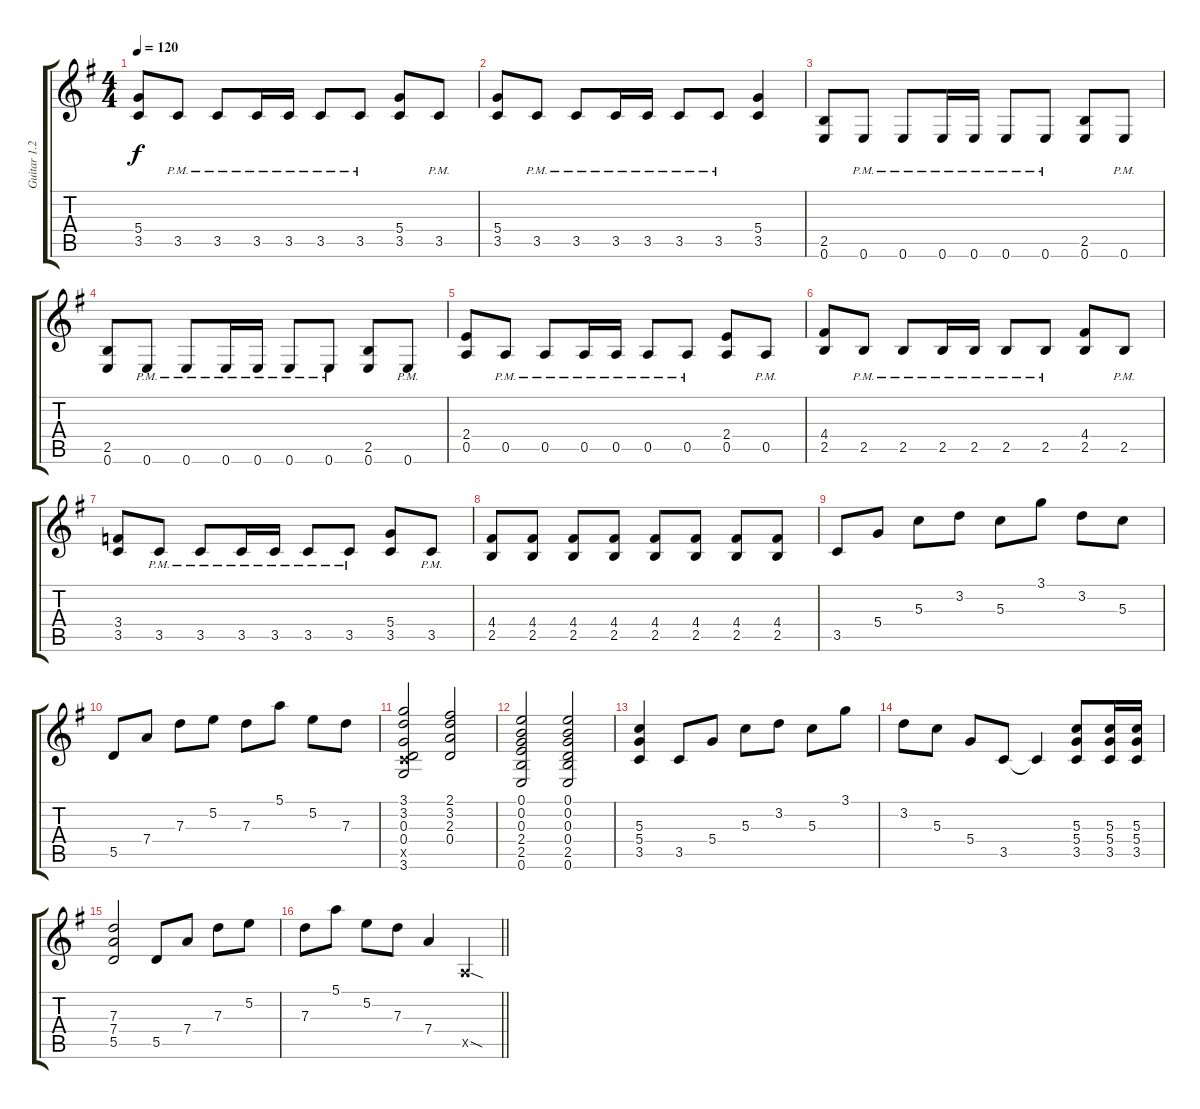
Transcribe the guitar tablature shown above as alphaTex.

\track ("Guitar 1.2" "Guitar 1.2") {instrument distortionguitar}
\staff {score tabs}
\tuning (E4 B3 G3 D3 A2 E2) {hide}
\ts (4 4)
\tempo 120
\clef g2
\ks g
(5.4 3.5).8{dy f} 3.5{pm}.8 3.5{pm}.8 3.5{pm}.16 3.5{pm}.16 3.5{pm}.8 3.5{pm}.8 (5.4 3.5).8 3.5{pm}.8 |
(5.4 3.5).8 3.5{pm}.8 3.5{pm}.8 3.5{pm}.16 3.5{pm}.16 3.5{pm}.8 3.5{pm}.8 (5.4 3.5).4 |
(2.5 0.6).8 0.6{pm}.8 0.6{pm}.8 0.6{pm}.16 0.6{pm}.16 0.6{pm}.8 0.6{pm}.8 (2.5 0.6).8 0.6{pm}.8 |
(2.5 0.6).8 0.6{pm}.8 0.6{pm}.8 0.6{pm}.16 0.6{pm}.16 0.6{pm}.8 0.6{pm}.8 (2.5 0.6).8 0.6{pm}.8 |
(2.4 0.5).8 0.5{pm}.8 0.5{pm}.8 0.5{pm}.16 0.5{pm}.16 0.5{pm}.8 0.5{pm}.8 (2.4 0.5).8 0.5{pm}.8 |
(4.4 2.5).8 2.5{pm}.8 2.5{pm}.8 2.5{pm}.16 2.5{pm}.16 2.5{pm}.8 2.5{pm}.8 (4.4 2.5).8 2.5{pm}.8 |
(3.4 3.5).8 3.5{pm}.8 3.5{pm}.8 3.5{pm}.16 3.5{pm}.16 3.5{pm}.8 3.5{pm}.8 (5.4 3.5).8 3.5{pm}.8 |
(4.4 2.5).8 (4.4 2.5).8 (4.4 2.5).8 (4.4 2.5).8 (4.4 2.5).8 (4.4 2.5).8 (4.4 2.5).8 (4.4 2.5).8 |
3.5.8 5.4.8 5.3.8 3.2.8 5.3.8 3.1.8 3.2.8 5.3.8 |
5.5.8 7.4.8 7.3.8 5.2.8 7.3.8 5.1.8 5.2.8 7.3.8 |
(3.1 3.2 0.3 0.4 3.5{x} 3.6).2 (2.1 3.2 2.3 0.4).2 |
(0.1 0.2 0.3 2.4 2.5 0.6).2 (0.1 0.2 0.3 0.4 2.5 0.6).2 |
(5.3 5.4 3.5).4 3.5.8 5.4.8 5.3.8 3.2.8 5.3.8 3.1.8 |
3.2.8 5.3.8 5.4.8 3.5.8 3.5{t}.4 (5.3 5.4 3.5).8 (5.3 5.4 3.5).16 (5.3 5.4 3.5).16 |
(7.3 7.4 5.5).2 5.5.8 7.4.8 7.3.8 5.2.8 |
\barLineRight lightlight
7.3.8 5.1.8 5.2.8 7.3.8 7.4.4 0.5{sod x}.4
